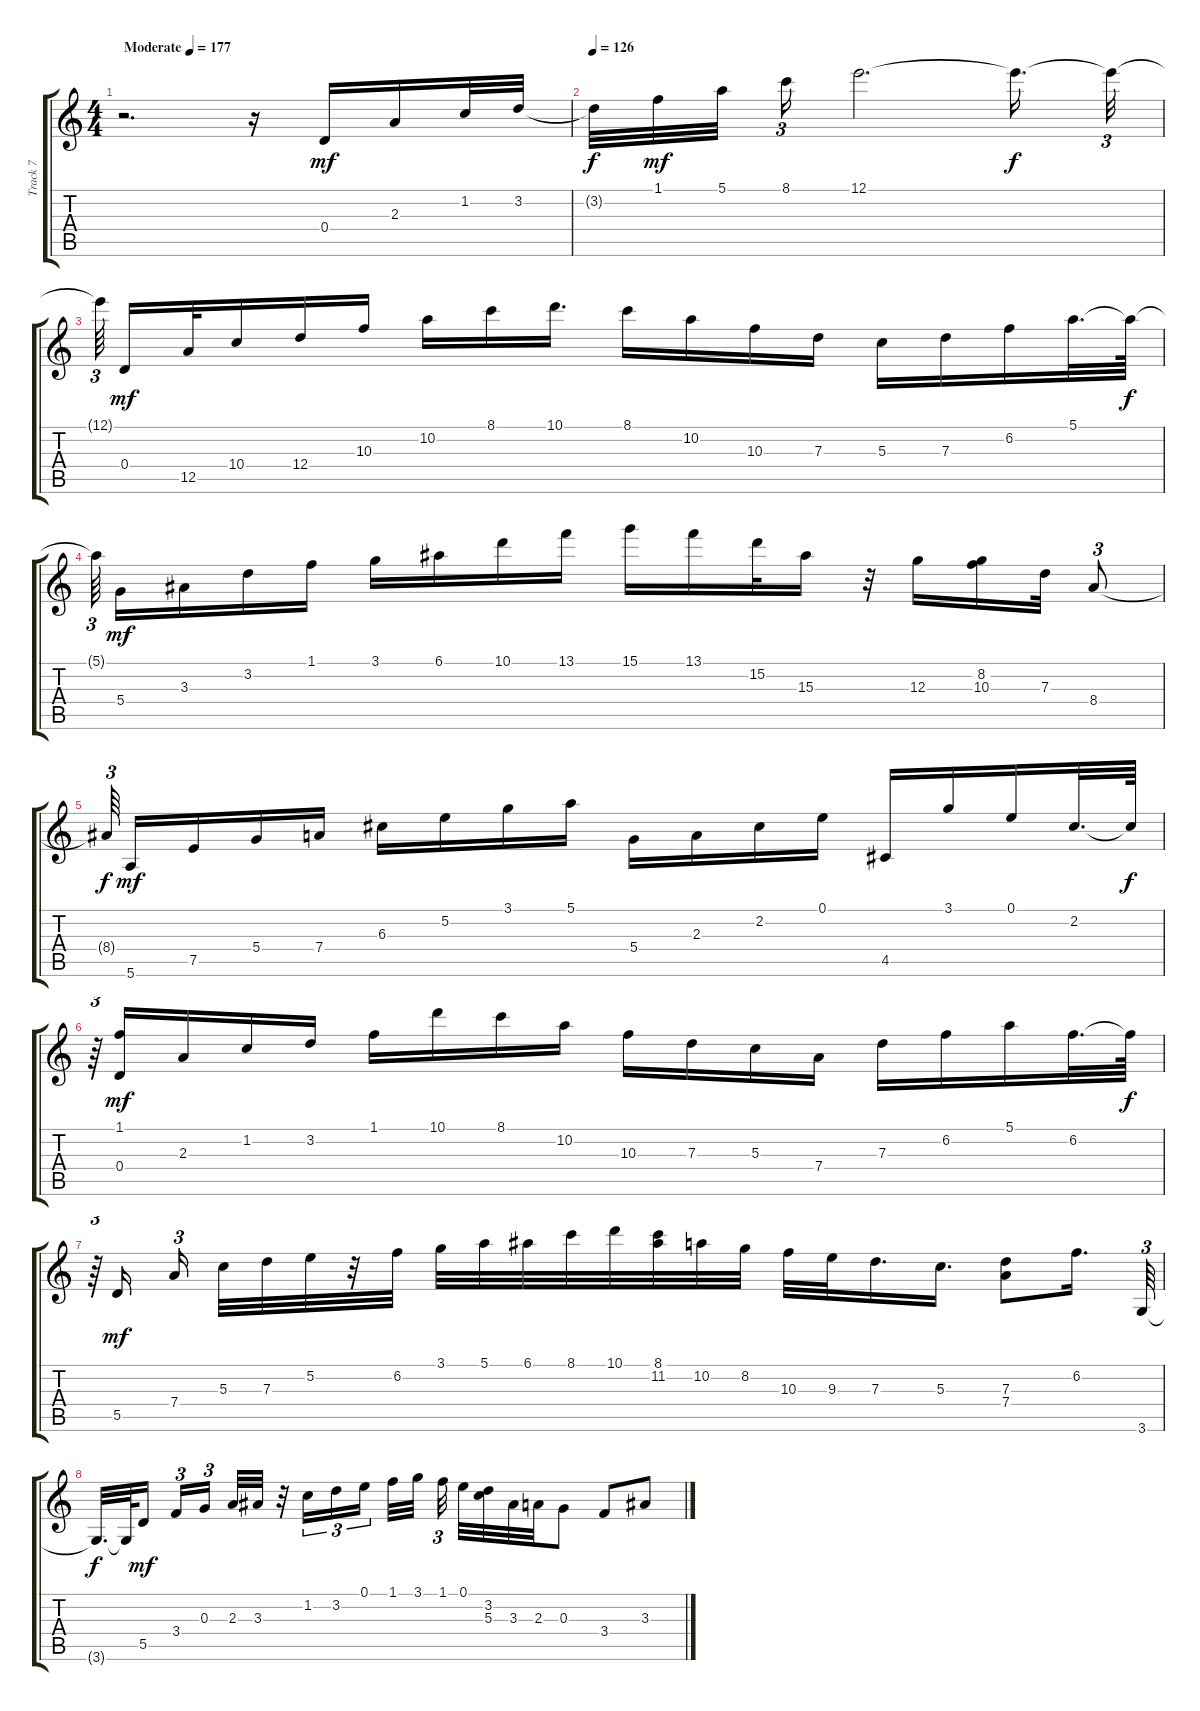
\track ("Track 7" "Track 7") {instrument acousticguitarnylon}
\staff {score tabs}
\tuning (E4 B3 G3 D3 A2 E2) {hide}
\ts (4 4)
\tempo (177 "Moderate")
\clef g2
\ks c
r.2{d dy mf instrument acousticguitarnylon} r.16 0.4.16 2.3.16 1.2.32 3.2.32 |
\tempo 126
3.2{t}.32{dy f} 1.1.32{dy mf} 5.1.32{beam splitsecondary} 8.1.16{tu (3 2)} 12.1.2{d} 12.1{t}.16{d dy f} 12.1{t}.32{tu (3 2)} |
12.1{t}.64{tu (3 2) beam splitsecondary} 0.4.16{dy mf} 12.5.32 10.4.16 12.4.16 10.3.16 10.2.16 8.1.16 10.1.16{d} 8.1.16 10.2.16 10.3.16 7.3.16 5.3.16 7.3.16 6.2.16 5.1.32{d} 5.1{t}.64{dy f} |
5.1{t}.64{tu (3 2) beam splitsecondary} 5.4.16{dy mf} 3.3.16 3.2.16 1.1.16 3.1.16 6.1.16 10.1.16 13.1.16 15.1.16 13.1.16 15.2.32 15.3.16 r.32 12.3.16 (8.2 10.3).16 7.3.32 8.4.8{tu (3 2)} |
8.4{t}.64{tu (3 2) dy f beam splitsecondary} 5.6.16{dy mf} 7.5.16 5.4.16 7.4.16 6.3.16 5.2.16 3.1.16 5.1.16 5.4.16 2.3.16 2.2.16 0.1.16 4.5.16 3.1.16 0.1.16 2.2.32{d} 2.2{t}.64{dy f} |
r.64{tu (3 2)} (1.1 0.4).16{dy mf} 2.3.16 1.2.16 3.2.16 1.1.16 10.1.16 8.1.16 10.2.16 10.3.16 7.3.16 5.3.16 7.4.16 7.3.16 6.2.16 5.1.16 6.2.32{d} 6.2{t}.64{dy f} |
r.64{tu (3 2)} 5.5.16{dy mf beam splitsecondary} 7.4.16{tu (3 2) beam splitsecondary} 5.3.32 7.3.32 5.2.32 r.32 6.2.32 3.1.32 5.1.32 6.1.32 8.1.32 10.1.32 (8.1 11.2).32 10.2.32 8.2.32 10.3.32 9.3.32 7.3.16{d} 5.3.16{d} (7.3 7.4).8 6.2.16{d} 3.6.64{tu (3 2)} |
3.6{t}.32{d dy f} 3.6{t}.64 5.5.16{dy mf beam splitsecondary} 3.4.16{tu (3 2)} 0.3.16{tu (3 2) beam splitsecondary} 2.3.32 3.3.32 r.32 1.2.16{tu (3 2)} 3.2.16{tu (3 2)} 0.1.16{tu (3 2) beam splitsecondary} 1.1.32 3.1.32{beam splitsecondary} 1.1.32{tu (3 2)} 0.1.32 (3.2 5.3).32 3.3.32 2.3.32 0.3.8 3.4.8 3.3.8
